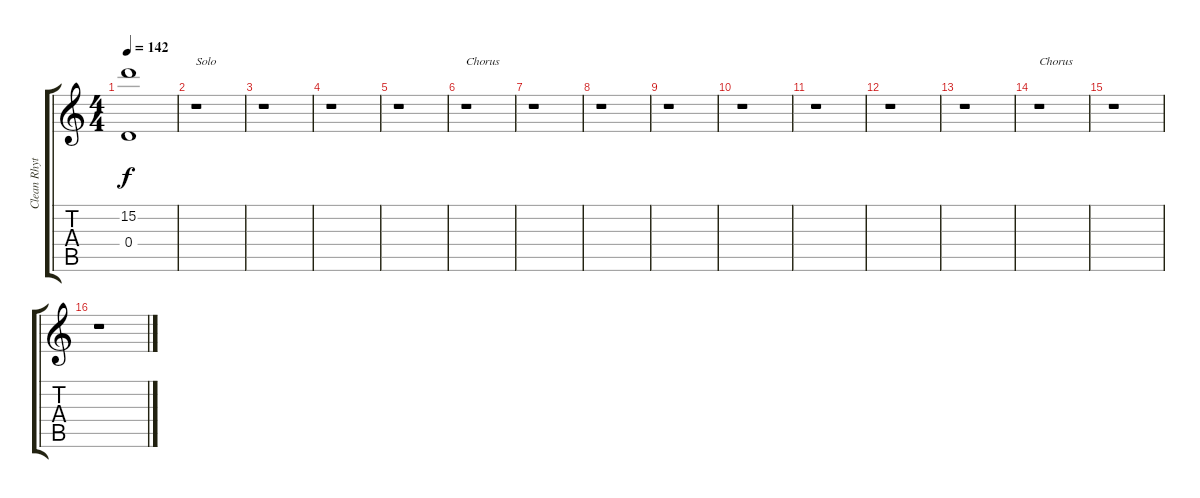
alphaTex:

\track ("Clean Rhythm Echo" "Clean Rhyt") {instrument electricguitarjazz}
\staff {score tabs}
\tuning (E4 B3 G3 D3 A2 E2) {hide}
\ts (4 4)
\tempo 142
\clef g2
\ks c
(15.2{t} 0.4{t}).1{dy f} |
r.1{txt "Solo"} |
r.1 |
r.1 |
r.1 |
r.1{txt "Chorus"} |
r.1 |
r.1 |
r.1 |
r.1 |
r.1 |
r.1 |
r.1 |
r.1{txt "Chorus"} |
r.1 |
r.1
